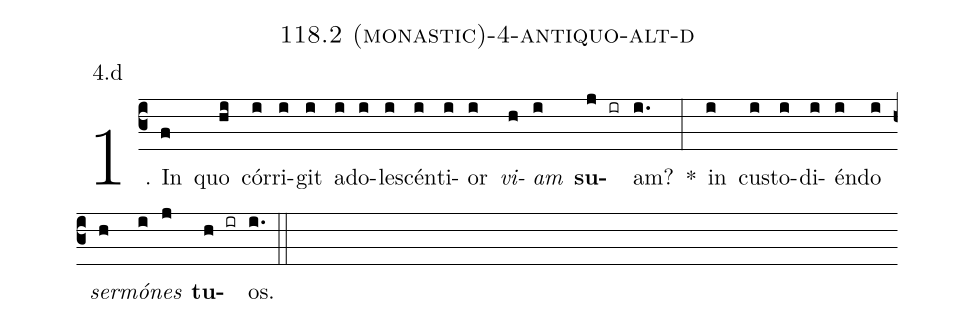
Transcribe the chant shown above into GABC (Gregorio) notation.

name: 118.2 (monastic)-4-antiquo-alt-d;
annotation: 4.d;
%%
(c3)1. In(f) quo(hi) cór(i)ri(i)git(i) ad(i)o(i)le(i)scén(i)ti(i)or(i) <i>vi</i>(h)<i>am</i>(i) <b>su</b>(j ir)am?(i.) *(:) in(i) cus(i)to(i)di(i)én(i)do(i) <i>ser</i>(h)<i>mó</i>(i)<i>nes</i>(j) <b>tu</b>(h ir)os.(i.) (::)
